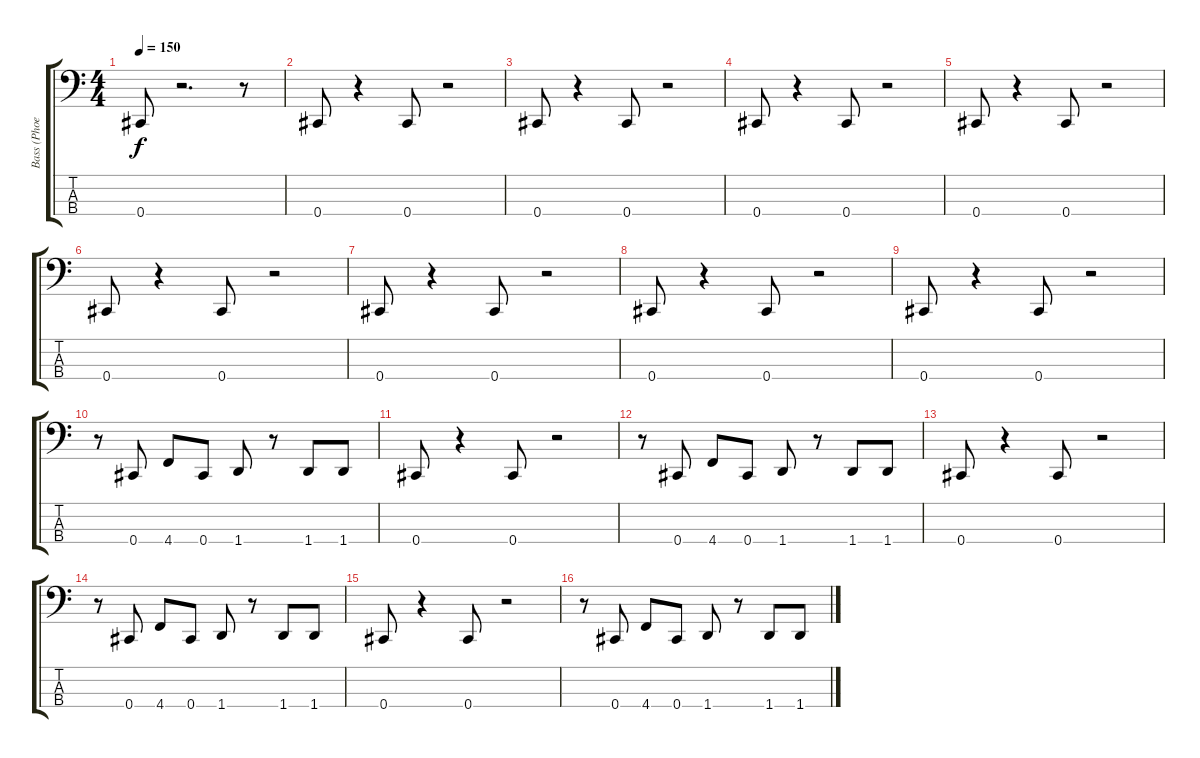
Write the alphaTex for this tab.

\track ("Bass (Phoenix)" "Bass (Phoe") {instrument electricbassfinger}
\staff {score tabs}
\tuning (Gb2 Db2 Ab1 Db1) {hide}
\ts (4 4)
\tempo 150
\clef f4
\ks c
0.4.8{dy f} r.2{d} r.8 |
0.4.8 r.4 0.4.8 r.2 |
0.4.8 r.4 0.4.8 r.2 |
0.4.8 r.4 0.4.8 r.2 |
0.4.8 r.4 0.4.8 r.2 |
0.4.8 r.4 0.4.8 r.2 |
0.4.8 r.4 0.4.8 r.2 |
0.4.8 r.4 0.4.8 r.2 |
0.4.8 r.4 0.4.8 r.2 |
r.8 0.4.8 4.4.8 0.4.8 1.4.8 r.8 1.4.8 1.4.8 |
0.4.8 r.4 0.4.8 r.2 |
r.8 0.4.8 4.4.8 0.4.8 1.4.8 r.8 1.4.8 1.4.8 |
0.4.8 r.4 0.4.8 r.2 |
r.8 0.4.8 4.4.8 0.4.8 1.4.8 r.8 1.4.8 1.4.8 |
0.4.8 r.4 0.4.8 r.2 |
r.8 0.4.8 4.4.8 0.4.8 1.4.8 r.8 1.4.8 1.4.8
